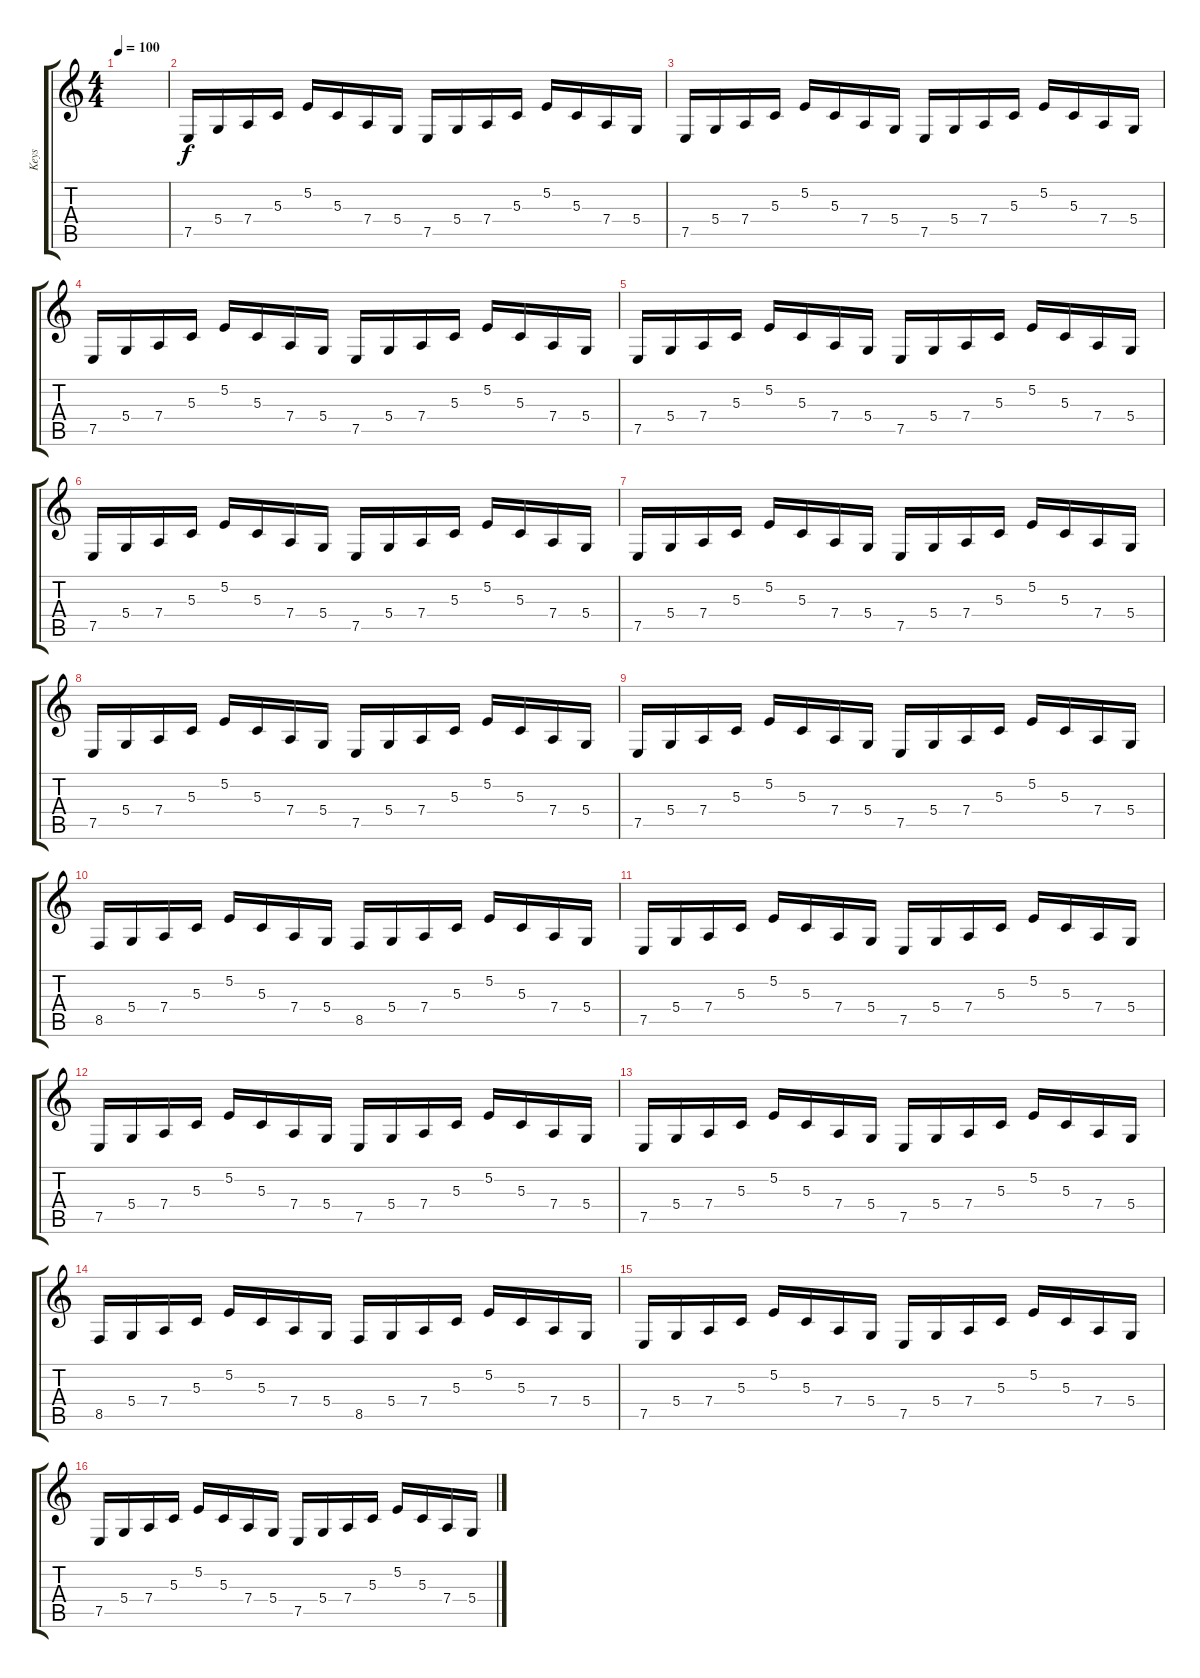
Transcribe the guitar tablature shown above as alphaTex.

\track ("Keys" "Keys") {instrument lead1square}
\staff {score tabs}
\tuning (E4 B3 G3 D3 A2 E2) {hide}
\ts (4 4)
\tempo 100
\clef g2
\ks c
|
7.5.16 5.4.16 7.4.16 5.3.16 5.2.16 5.3.16 7.4.16 5.4.16 7.5.16 5.4.16 7.4.16 5.3.16 5.2.16 5.3.16 7.4.16 5.4.16 |
7.5.16 5.4.16 7.4.16 5.3.16 5.2.16 5.3.16 7.4.16 5.4.16 7.5.16 5.4.16 7.4.16 5.3.16 5.2.16 5.3.16 7.4.16 5.4.16 |
7.5.16 5.4.16 7.4.16 5.3.16 5.2.16 5.3.16 7.4.16 5.4.16 7.5.16 5.4.16 7.4.16 5.3.16 5.2.16 5.3.16 7.4.16 5.4.16 |
7.5.16 5.4.16 7.4.16 5.3.16 5.2.16 5.3.16 7.4.16 5.4.16 7.5.16 5.4.16 7.4.16 5.3.16 5.2.16 5.3.16 7.4.16 5.4.16 |
7.5.16 5.4.16 7.4.16 5.3.16 5.2.16 5.3.16 7.4.16 5.4.16 7.5.16 5.4.16 7.4.16 5.3.16 5.2.16 5.3.16 7.4.16 5.4.16 |
7.5.16 5.4.16 7.4.16 5.3.16 5.2.16 5.3.16 7.4.16 5.4.16 7.5.16 5.4.16 7.4.16 5.3.16 5.2.16 5.3.16 7.4.16 5.4.16 |
7.5.16 5.4.16 7.4.16 5.3.16 5.2.16 5.3.16 7.4.16 5.4.16 7.5.16 5.4.16 7.4.16 5.3.16 5.2.16 5.3.16 7.4.16 5.4.16 |
7.5.16 5.4.16 7.4.16 5.3.16 5.2.16 5.3.16 7.4.16 5.4.16 7.5.16 5.4.16 7.4.16 5.3.16 5.2.16 5.3.16 7.4.16 5.4.16 |
8.5.16 5.4.16 7.4.16 5.3.16 5.2.16 5.3.16 7.4.16 5.4.16 8.5.16 5.4.16 7.4.16 5.3.16 5.2.16 5.3.16 7.4.16 5.4.16 |
7.5.16 5.4.16 7.4.16 5.3.16 5.2.16 5.3.16 7.4.16 5.4.16 7.5.16 5.4.16 7.4.16 5.3.16 5.2.16 5.3.16 7.4.16 5.4.16 |
7.5.16 5.4.16 7.4.16 5.3.16 5.2.16 5.3.16 7.4.16 5.4.16 7.5.16 5.4.16 7.4.16 5.3.16 5.2.16 5.3.16 7.4.16 5.4.16 |
7.5.16 5.4.16 7.4.16 5.3.16 5.2.16 5.3.16 7.4.16 5.4.16 7.5.16 5.4.16 7.4.16 5.3.16 5.2.16 5.3.16 7.4.16 5.4.16 |
8.5.16 5.4.16 7.4.16 5.3.16 5.2.16 5.3.16 7.4.16 5.4.16 8.5.16 5.4.16 7.4.16 5.3.16 5.2.16 5.3.16 7.4.16 5.4.16 |
7.5.16 5.4.16 7.4.16 5.3.16 5.2.16 5.3.16 7.4.16 5.4.16 7.5.16 5.4.16 7.4.16 5.3.16 5.2.16 5.3.16 7.4.16 5.4.16 |
7.5.16 5.4.16 7.4.16 5.3.16 5.2.16 5.3.16 7.4.16 5.4.16 7.5.16 5.4.16 7.4.16 5.3.16 5.2.16 5.3.16 7.4.16 5.4.16
